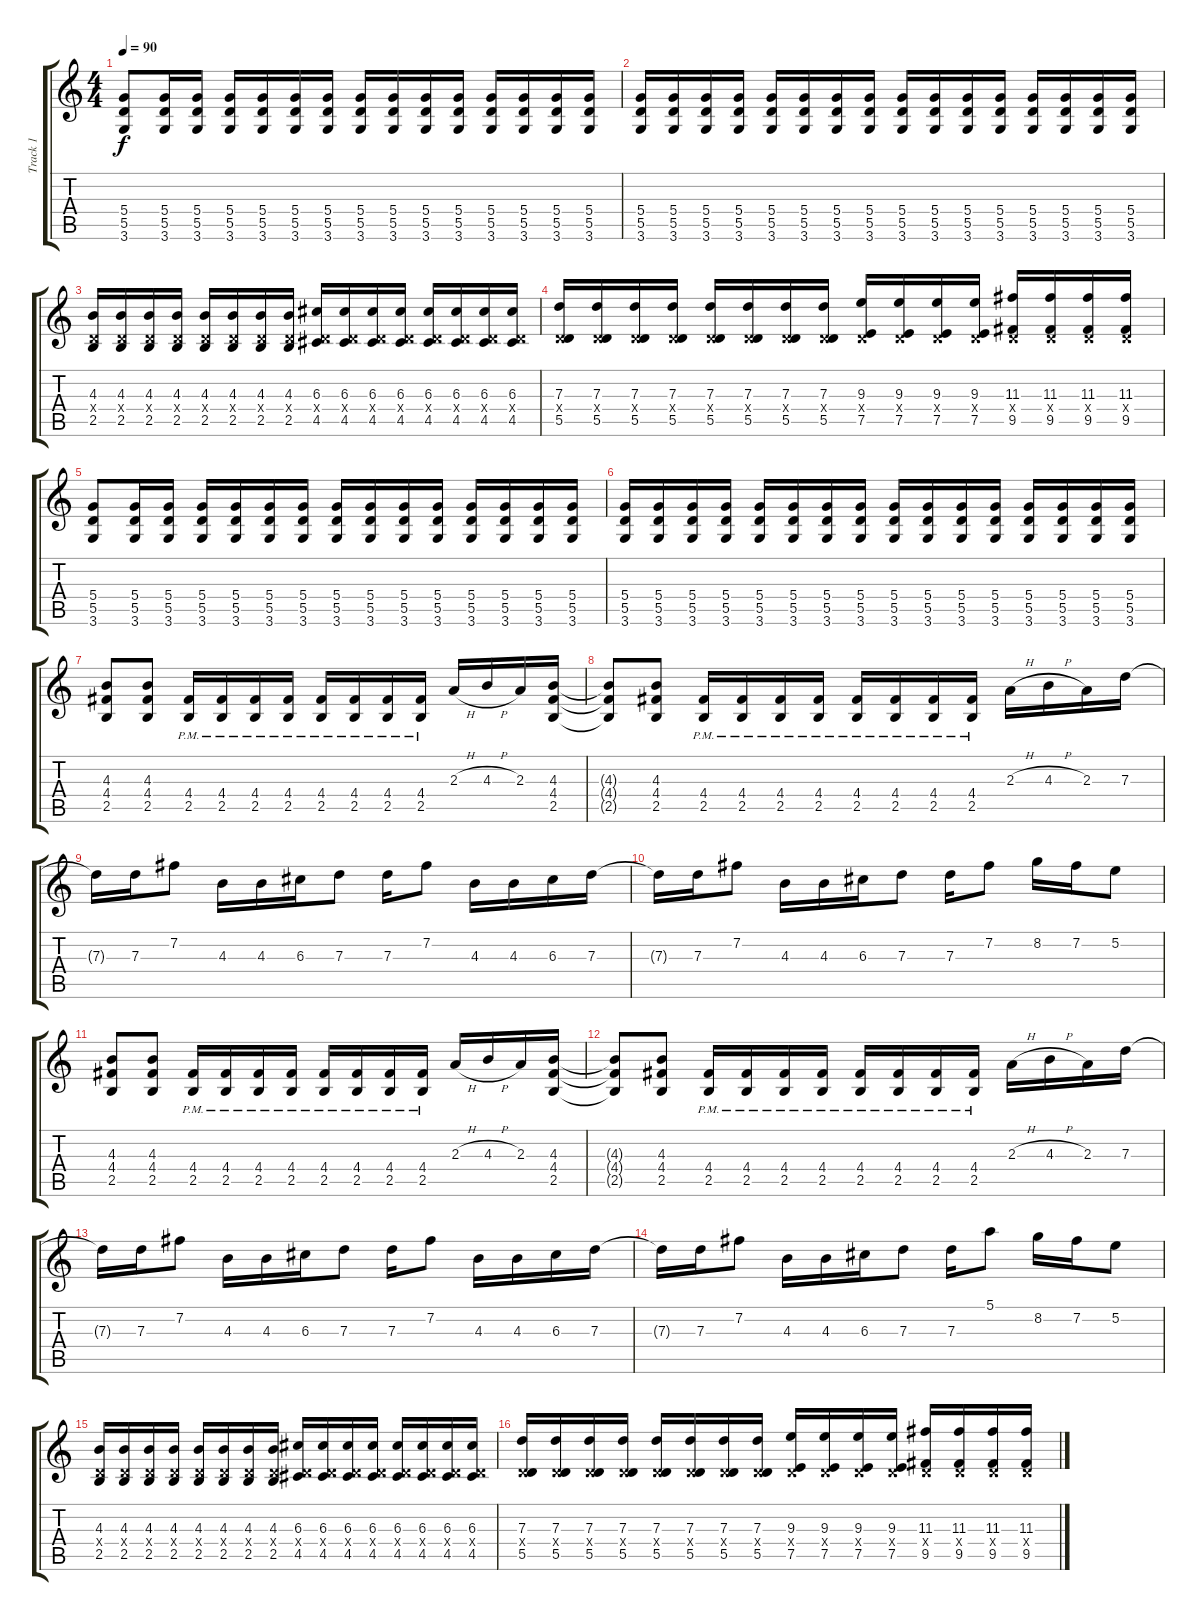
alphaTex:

\track ("Track 1" "Track 1") {instrument overdrivenguitar}
\staff {score tabs}
\tuning (E4 B3 G3 D3 A2 E2) {hide}
\ts (4 4)
\tempo 90
\clef g2
\ks c
(5.4 5.5 3.6).8{dy f} (5.4 5.5 3.6).16 (5.4 5.5 3.6).16 (5.4 5.5 3.6).16 (5.4 5.5 3.6).16 (5.4 5.5 3.6).16 (5.4 5.5 3.6).16 (5.4 5.5 3.6).16 (5.4 5.5 3.6).16 (5.4 5.5 3.6).16 (5.4 5.5 3.6).16 (5.4 5.5 3.6).16 (5.4 5.5 3.6).16 (5.4 5.5 3.6).16 (5.4 5.5 3.6).16 |
(5.4 5.5 3.6).16 (5.4 5.5 3.6).16 (5.4 5.5 3.6).16 (5.4 5.5 3.6).16 (5.4 5.5 3.6).16 (5.4 5.5 3.6).16 (5.4 5.5 3.6).16 (5.4 5.5 3.6).16 (5.4 5.5 3.6).16 (5.4 5.5 3.6).16 (5.4 5.5 3.6).16 (5.4 5.5 3.6).16 (5.4 5.5 3.6).16 (5.4 5.5 3.6).16 (5.4 5.5 3.6).16 (5.4 5.5 3.6).16 |
(4.3 0.4{x} 2.5).16 (4.3 0.4{x} 2.5).16 (4.3 0.4{x} 2.5).16 (4.3 0.4{x} 2.5).16 (4.3 0.4{x} 2.5).16 (4.3 0.4{x} 2.5).16 (4.3 0.4{x} 2.5).16 (4.3 0.4{x} 2.5).16 (6.3 0.4{x} 4.5).16 (6.3 0.4{x} 4.5).16 (6.3 0.4{x} 4.5).16 (6.3 0.4{x} 4.5).16 (6.3 0.4{x} 4.5).16 (6.3 0.4{x} 4.5).16 (6.3 0.4{x} 4.5).16 (6.3 0.4{x} 4.5).16 |
(7.3 0.4{x} 5.5).16 (7.3 0.4{x} 5.5).16 (7.3 0.4{x} 5.5).16 (7.3 0.4{x} 5.5).16 (7.3 0.4{x} 5.5).16 (7.3 0.4{x} 5.5).16 (7.3 0.4{x} 5.5).16 (7.3 0.4{x} 5.5).16 (9.3 0.4{x} 7.5).16 (9.3 0.4{x} 7.5).16 (9.3 0.4{x} 7.5).16 (9.3 0.4{x} 7.5).16 (11.3 0.4{x} 9.5).16 (11.3 0.4{x} 9.5).16 (11.3 0.4{x} 9.5).16 (11.3 0.4{x} 9.5).16 |
(5.4 5.5 3.6).8 (5.4 5.5 3.6).16 (5.4 5.5 3.6).16 (5.4 5.5 3.6).16 (5.4 5.5 3.6).16 (5.4 5.5 3.6).16 (5.4 5.5 3.6).16 (5.4 5.5 3.6).16 (5.4 5.5 3.6).16 (5.4 5.5 3.6).16 (5.4 5.5 3.6).16 (5.4 5.5 3.6).16 (5.4 5.5 3.6).16 (5.4 5.5 3.6).16 (5.4 5.5 3.6).16 |
(5.4 5.5 3.6).16 (5.4 5.5 3.6).16 (5.4 5.5 3.6).16 (5.4 5.5 3.6).16 (5.4 5.5 3.6).16 (5.4 5.5 3.6).16 (5.4 5.5 3.6).16 (5.4 5.5 3.6).16 (5.4 5.5 3.6).16 (5.4 5.5 3.6).16 (5.4 5.5 3.6).16 (5.4 5.5 3.6).16 (5.4 5.5 3.6).16 (5.4 5.5 3.6).16 (5.4 5.5 3.6).16 (5.4 5.5 3.6).16 |
(4.3 4.4 2.5).8 (4.3 4.4 2.5).8 (4.4{pm} 2.5{pm}).16 (4.4{pm} 2.5{pm}).16 (4.4{pm} 2.5{pm}).16 (4.4{pm} 2.5{pm}).16 (4.4{pm} 2.5{pm}).16 (4.4{pm} 2.5{pm}).16 (4.4{pm} 2.5{pm}).16 (4.4{pm} 2.5{pm}).16 2.3{h}.16 4.3{h}.16 2.3.16 (4.3 4.4 2.5).16 |
(4.3{t} 4.4{t} 2.5{t}).8 (4.3 4.4 2.5).8 (4.4{pm} 2.5{pm}).16 (4.4{pm} 2.5{pm}).16 (4.4{pm} 2.5{pm}).16 (4.4{pm} 2.5{pm}).16 (4.4{pm} 2.5{pm}).16 (4.4{pm} 2.5{pm}).16 (4.4{pm} 2.5{pm}).16 (4.4{pm} 2.5{pm}).16 2.3{h}.16 4.3{h}.16 2.3.16 7.3.16 |
7.3{t}.16 7.3.16 7.2.8 4.3.16 4.3.16 6.3.16 7.3.8 7.3.16 7.2.8 4.3.16 4.3.16 6.3.16 7.3.16 |
7.3{t}.16 7.3.16 7.2.8 4.3.16 4.3.16 6.3.16 7.3.8 7.3.16 7.2.8 8.2.16 7.2.16 5.2.8 |
(4.3 4.4 2.5).8 (4.3 4.4 2.5).8 (4.4{pm} 2.5{pm}).16 (4.4{pm} 2.5{pm}).16 (4.4{pm} 2.5{pm}).16 (4.4{pm} 2.5{pm}).16 (4.4{pm} 2.5{pm}).16 (4.4{pm} 2.5{pm}).16 (4.4{pm} 2.5{pm}).16 (4.4{pm} 2.5{pm}).16 2.3{h}.16 4.3{h}.16 2.3.16 (4.3 4.4 2.5).16 |
(4.3{t} 4.4{t} 2.5{t}).8 (4.3 4.4 2.5).8 (4.4{pm} 2.5{pm}).16 (4.4{pm} 2.5{pm}).16 (4.4{pm} 2.5{pm}).16 (4.4{pm} 2.5{pm}).16 (4.4{pm} 2.5{pm}).16 (4.4{pm} 2.5{pm}).16 (4.4{pm} 2.5{pm}).16 (4.4{pm} 2.5{pm}).16 2.3{h}.16 4.3{h}.16 2.3.16 7.3.16 |
7.3{t}.16 7.3.16 7.2.8 4.3.16 4.3.16 6.3.16 7.3.8 7.3.16 7.2.8 4.3.16 4.3.16 6.3.16 7.3.16 |
7.3{t}.16 7.3.16 7.2.8 4.3.16 4.3.16 6.3.16 7.3.8 7.3.16 5.1.8 8.2.16 7.2.16 5.2.8 |
(4.3 0.4{x} 2.5).16 (4.3 0.4{x} 2.5).16 (4.3 0.4{x} 2.5).16 (4.3 0.4{x} 2.5).16 (4.3 0.4{x} 2.5).16 (4.3 0.4{x} 2.5).16 (4.3 0.4{x} 2.5).16 (4.3 0.4{x} 2.5).16 (6.3 0.4{x} 4.5).16 (6.3 0.4{x} 4.5).16 (6.3 0.4{x} 4.5).16 (6.3 0.4{x} 4.5).16 (6.3 0.4{x} 4.5).16 (6.3 0.4{x} 4.5).16 (6.3 0.4{x} 4.5).16 (6.3 0.4{x} 4.5).16 |
(7.3 0.4{x} 5.5).16 (7.3 0.4{x} 5.5).16 (7.3 0.4{x} 5.5).16 (7.3 0.4{x} 5.5).16 (7.3 0.4{x} 5.5).16 (7.3 0.4{x} 5.5).16 (7.3 0.4{x} 5.5).16 (7.3 0.4{x} 5.5).16 (9.3 0.4{x} 7.5).16 (9.3 0.4{x} 7.5).16 (9.3 0.4{x} 7.5).16 (9.3 0.4{x} 7.5).16 (11.3 0.4{x} 9.5).16 (11.3 0.4{x} 9.5).16 (11.3 0.4{x} 9.5).16 (11.3 0.4{x} 9.5).16
